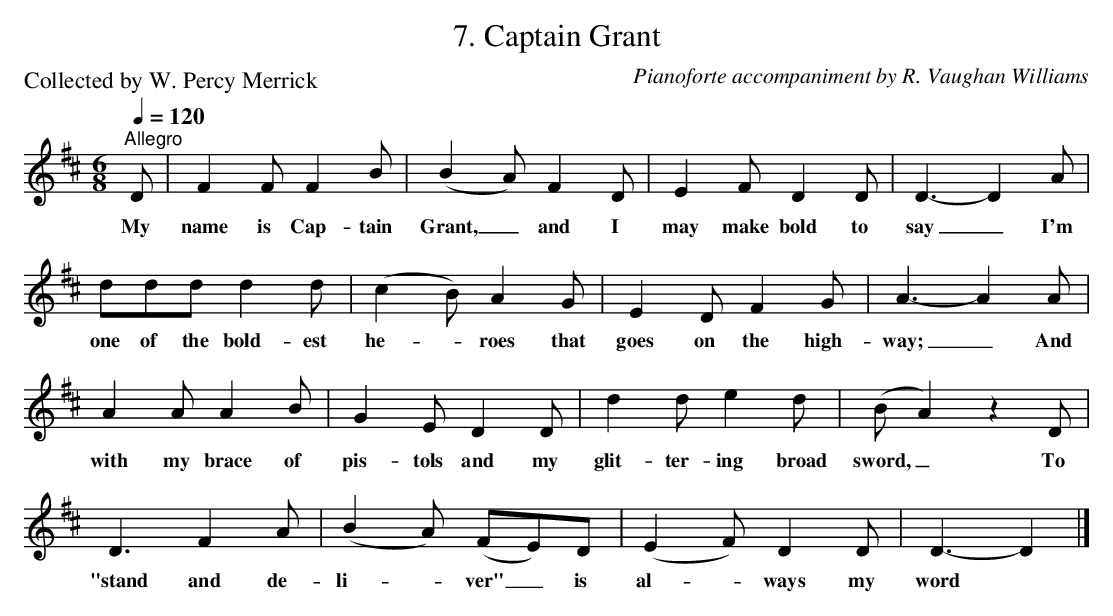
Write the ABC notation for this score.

X:1
T:7. Captain Grant
C:Pianoforte accompaniment by R. Vaughan Williams
P:Collected by W. Percy Merrick
L:1/8
Q:1/4=120
M:6/8
K:D
"^Allegro" D | F2 F F2 B | (B2 A) F2 D | E2 F D2 D | D3- D2 A |$ ddd d2 d | (c2 B) A2 G |
w: My|name is Cap- tain|Grant, _ and I|may make bold to|say _ I'm|one of the bold- est|he- * roes that|
E2 D F2 G | A3- A2 A |$ A2 A A2 B | G2 E D2 D | d2 d e2 d | (B A2) z2 D |$ D3 F2 A |
w: goes on the high-|way; _ And|with my brace of|pis- tols and my|glit- ter- ing broad|sword, _ To|"stand and de-|
(B2 A) (FE)D | (E2 F) D2 D | D3- D2 |]
w: li- * ver" _ is|al- * ways my|word *|
